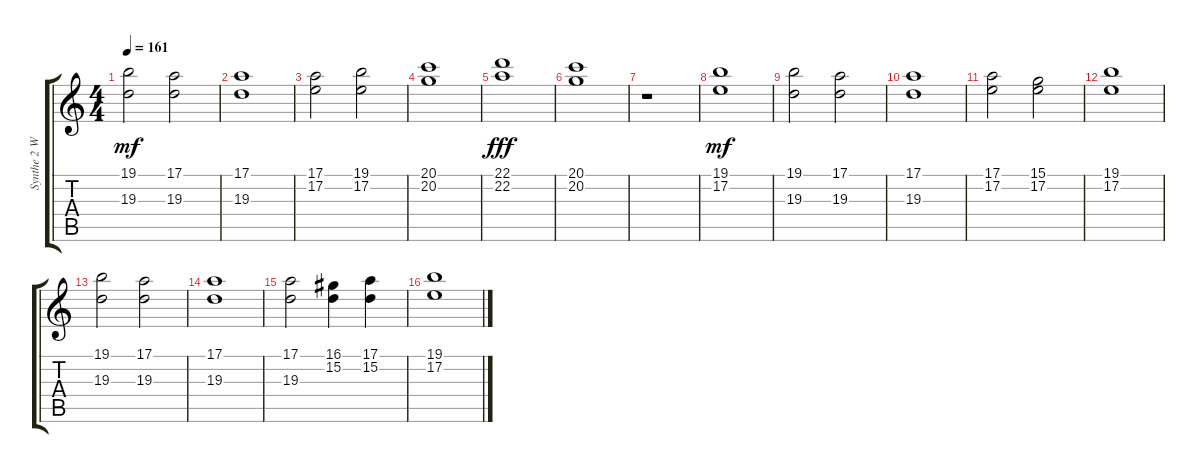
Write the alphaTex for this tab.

\track ("Synthe 2 Wind" "Synthe 2 W") {instrument pad2warm}
\staff {score tabs}
\tuning (E4 B3 G3 D3 A2 E2) {hide}
\ts (4 4)
\tempo 161
\clef g2
\ks c
(19.1 19.3).2{dy mf} (17.1 19.3).2 |
(17.1 19.3).1 |
(17.1 17.2).2 (19.1 17.2).2 |
(20.1 20.2).1 |
(22.1 22.2).1{dy fff} |
(20.1 20.2).1 |
r.1 |
(19.1 17.2).1{dy mf} |
(19.1 19.3).2 (17.1 19.3).2 |
(17.1 19.3).1 |
(17.1 17.2).2 (15.1 17.2).2 |
(19.1 17.2).1 |
(19.1 19.3).2 (17.1 19.3).2 |
(17.1 19.3).1 |
(17.1 19.3).2 (16.1 15.2).4 (17.1 15.2).4 |
(19.1 17.2).1
